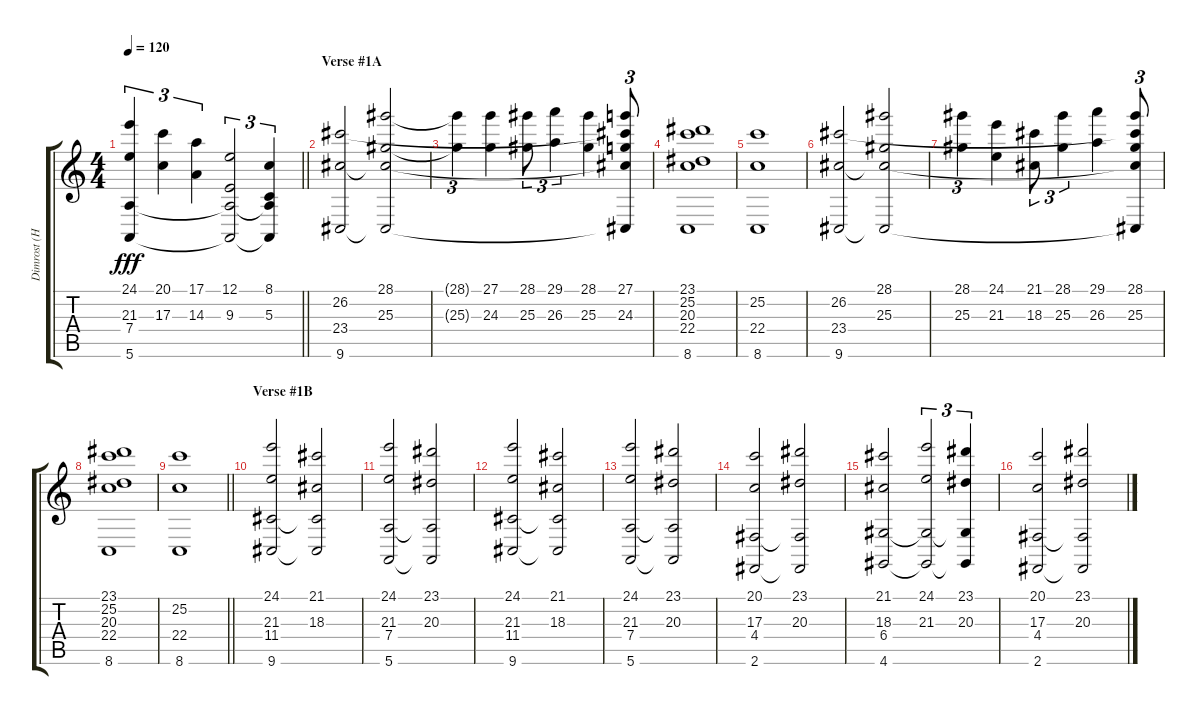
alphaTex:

\track ("Dimrost (High pitch Strings)" "Dimrost (H") {instrument synthstrings1}
\staff {score tabs}
\tuning (E4 B3 G3 D3 A2 E2) {hide}
\ts (4 4)
\tempo 120
\clef g2
\barLineRight lightlight
\ks c
(24.1 21.3 7.4 5.6).4{tu (3 2) dy fff} (20.1 17.3).4{tu (3 2)} (17.1 14.3).4{tu (3 2)} (12.1 9.3 7.4{t} 5.6{t}).2{tu (3 2)} (8.1 5.3 7.4{t} 5.6{t}).4{tu (3 2)} |
\section ("" "Verse #1A")
(26.2 23.4 9.6).2 (28.1 25.3 23.4{t} 9.6{t}).2 |
(28.1{t} 25.3{t}).4{tu (3 2)} (27.1 24.3).4 (28.1 25.3).8{tu (3 2)} (29.1 26.3).4{tu (3 2)} (28.1 25.3).4 (27.1 26.2{t} 24.3 23.4{t} 9.6{t}).8{tu (3 2)} |
(23.1 25.2 20.3 22.4 8.6).1 |
(25.2 22.4 8.6).1 |
(26.2 23.4 9.6).2 (28.1 25.3 23.4{t} 9.6{t}).2 |
(28.1 25.3).4{tu (3 2)} (24.1 21.3).4 (21.1 18.3).8{tu (3 2)} (28.1 25.3).4{tu (3 2)} (29.1 26.3).4 (28.1 26.2{t} 25.3 23.4{t} 9.6{t}).8{tu (3 2)} |
(23.1 25.2 20.3 22.4 8.6).1 |
\barLineRight lightlight
(25.2 22.4 8.6).1 |
\section ("" "Verse #1B")
(24.1 21.3 11.4 9.6).2 (21.1 18.3 11.4{t} 9.6{t}).2 |
(24.1 21.3 7.4 5.6).2 (23.1 20.3 7.4{t} 5.6{t}).2 |
(24.1 21.3 11.4 9.6).2 (21.1 18.3 11.4{t} 9.6{t}).2 |
(24.1 21.3 7.4 5.6).2 (23.1 20.3 7.4{t} 5.6{t}).2 |
(20.1 17.3 4.4 2.6).2 (23.1 20.3 4.4{t} 2.6{t}).2 |
(21.1 18.3 6.4 4.6).2 (24.1 21.3 6.4{t} 4.6{t}).2{tu (3 2)} (23.1 20.3 6.4{t} 4.6{t}).4{tu (3 2)} |
(20.1 17.3 4.4 2.6).2 (23.1 20.3 4.4{t} 2.6{t}).2
